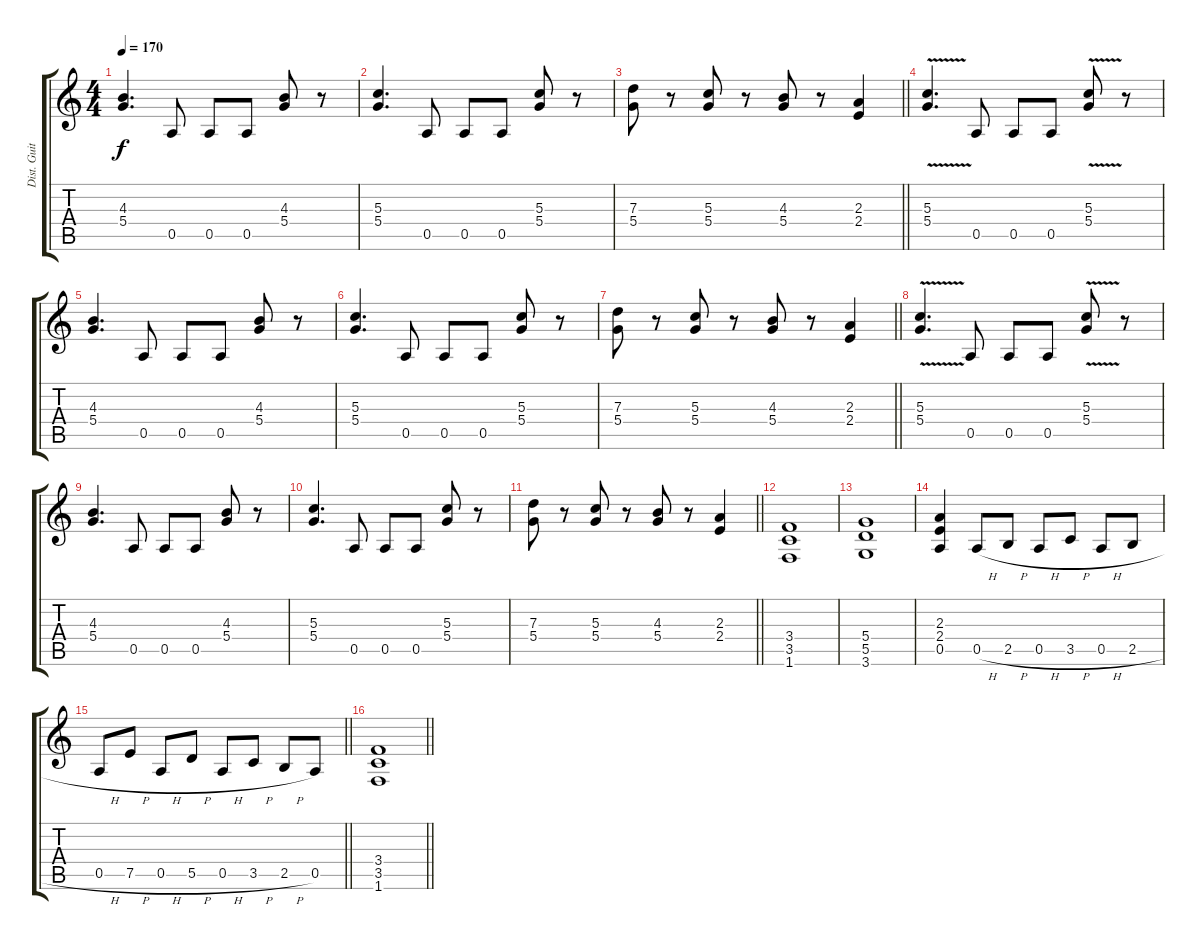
\track ("Dist. Guit" "Dist. Guit") {instrument distortionguitar}
\staff {score tabs}
\tuning (E4 B3 G3 D3 A2 E2) {hide}
\ts (4 4)
\tempo 170
\clef g2
\ks c
(4.3 5.4).4{d dy f} 0.5.8 0.5.8 0.5.8 (4.3 5.4).8 r.8 |
(5.3 5.4).4{d} 0.5.8 0.5.8 0.5.8 (5.3 5.4).8 r.8 |
\barLineRight lightlight
(7.3 5.4).8 r.8 (5.3 5.4).8 r.8 (4.3 5.4).8 r.8 (2.3 2.4).4 |
(5.3{v} 5.4).4{d} 0.5.8 0.5.8 0.5.8 (5.3{v} 5.4).8 r.8 |
(4.3 5.4).4{d} 0.5.8 0.5.8 0.5.8 (4.3 5.4).8 r.8 |
(5.3 5.4).4{d} 0.5.8 0.5.8 0.5.8 (5.3 5.4).8 r.8 |
\barLineRight lightlight
(7.3 5.4).8 r.8 (5.3 5.4).8 r.8 (4.3 5.4).8 r.8 (2.3 2.4).4 |
(5.3{v} 5.4).4{d} 0.5.8 0.5.8 0.5.8 (5.3{v} 5.4).8 r.8 |
(4.3 5.4).4{d} 0.5.8 0.5.8 0.5.8 (4.3 5.4).8 r.8 |
(5.3 5.4).4{d} 0.5.8 0.5.8 0.5.8 (5.3 5.4).8 r.8 |
\barLineRight lightlight
(7.3 5.4).8 r.8 (5.3 5.4).8 r.8 (4.3 5.4).8 r.8 (2.3 2.4).4 |
(3.4 3.5 1.6).1 |
(5.4 5.5 3.6).1 |
(2.3 2.4 0.5).4 0.5{h}.8 2.5{h}.8 0.5{h}.8 3.5{h}.8 0.5{h}.8 2.5{h}.8 |
\barLineRight lightlight
0.5{h}.8 7.5{h}.8 0.5{h}.8 5.5{h}.8 0.5{h}.8 3.5{h}.8 2.5{h}.8 0.5.8 |
\barLineRight lightlight
(3.4 3.5 1.6).1
